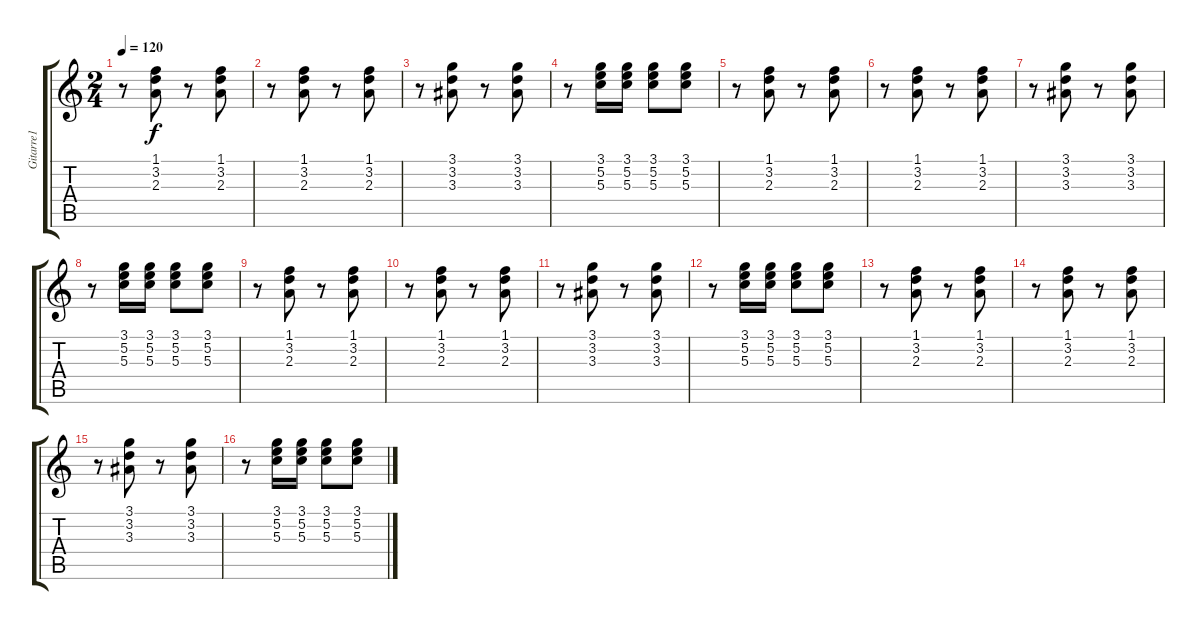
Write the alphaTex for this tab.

\track ("Gitarre1" "Gitarre1") {instrument electricguitarclean}
\staff {score tabs}
\tuning (E4 B3 G3 D3 A2 E2) {hide}
\ts (2 4)
\tempo 120
\clef g2
\ks c
r.8{dy f} (1.1 3.2 2.3).8 r.8 (1.1 3.2 2.3).8 |
r.8 (1.1 3.2 2.3).8 r.8 (1.1 3.2 2.3).8 |
r.8 (3.1 3.2 3.3).8 r.8 (3.1 3.2 3.3).8 |
r.8 (3.1 5.2 5.3).16 (3.1 5.2 5.3).16 (3.1 5.2 5.3).8 (3.1 5.2 5.3).8 |
r.8 (1.1 3.2 2.3).8 r.8 (1.1 3.2 2.3).8 |
r.8 (1.1 3.2 2.3).8 r.8 (1.1 3.2 2.3).8 |
r.8 (3.1 3.2 3.3).8 r.8 (3.1 3.2 3.3).8 |
r.8 (3.1 5.2 5.3).16 (3.1 5.2 5.3).16 (3.1 5.2 5.3).8 (3.1 5.2 5.3).8 |
r.8 (1.1 3.2 2.3).8 r.8 (1.1 3.2 2.3).8 |
r.8 (1.1 3.2 2.3).8 r.8 (1.1 3.2 2.3).8 |
r.8 (3.1 3.2 3.3).8 r.8 (3.1 3.2 3.3).8 |
r.8 (3.1 5.2 5.3).16 (3.1 5.2 5.3).16 (3.1 5.2 5.3).8 (3.1 5.2 5.3).8 |
r.8 (1.1 3.2 2.3).8 r.8 (1.1 3.2 2.3).8 |
r.8 (1.1 3.2 2.3).8 r.8 (1.1 3.2 2.3).8 |
r.8 (3.1 3.2 3.3).8 r.8 (3.1 3.2 3.3).8 |
r.8 (3.1 5.2 5.3).16 (3.1 5.2 5.3).16 (3.1 5.2 5.3).8 (3.1 5.2 5.3).8
